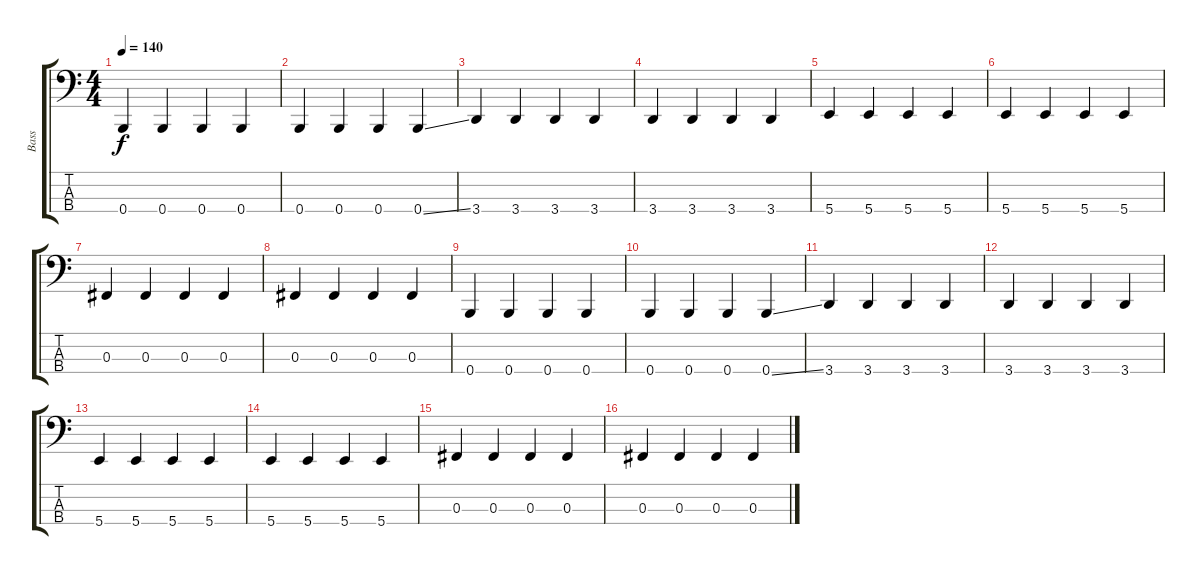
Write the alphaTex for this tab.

\track ("Bass" "Bass") {instrument electricbasspick}
\staff {score tabs}
\tuning (E2 B1 Gb1 B0) {hide}
\ts (4 4)
\tempo 140
\clef f4
\ks c
0.4.4{dy f} 0.4.4 0.4.4 0.4.4 |
0.4.4 0.4.4 0.4.4 0.4{ss}.4 |
3.4.4 3.4.4 3.4.4 3.4.4 |
3.4.4 3.4.4 3.4.4 3.4.4 |
5.4.4 5.4.4 5.4.4 5.4.4 |
5.4.4 5.4.4 5.4.4 5.4.4 |
0.3.4 0.3.4 0.3.4 0.3.4 |
0.3.4 0.3.4 0.3.4 0.3.4 |
0.4.4 0.4.4 0.4.4 0.4.4 |
0.4.4 0.4.4 0.4.4 0.4{ss}.4 |
3.4.4 3.4.4 3.4.4 3.4.4 |
3.4.4 3.4.4 3.4.4 3.4.4 |
5.4.4 5.4.4 5.4.4 5.4.4 |
5.4.4 5.4.4 5.4.4 5.4.4 |
0.3.4 0.3.4 0.3.4 0.3.4 |
0.3.4 0.3.4 0.3.4 0.3.4
